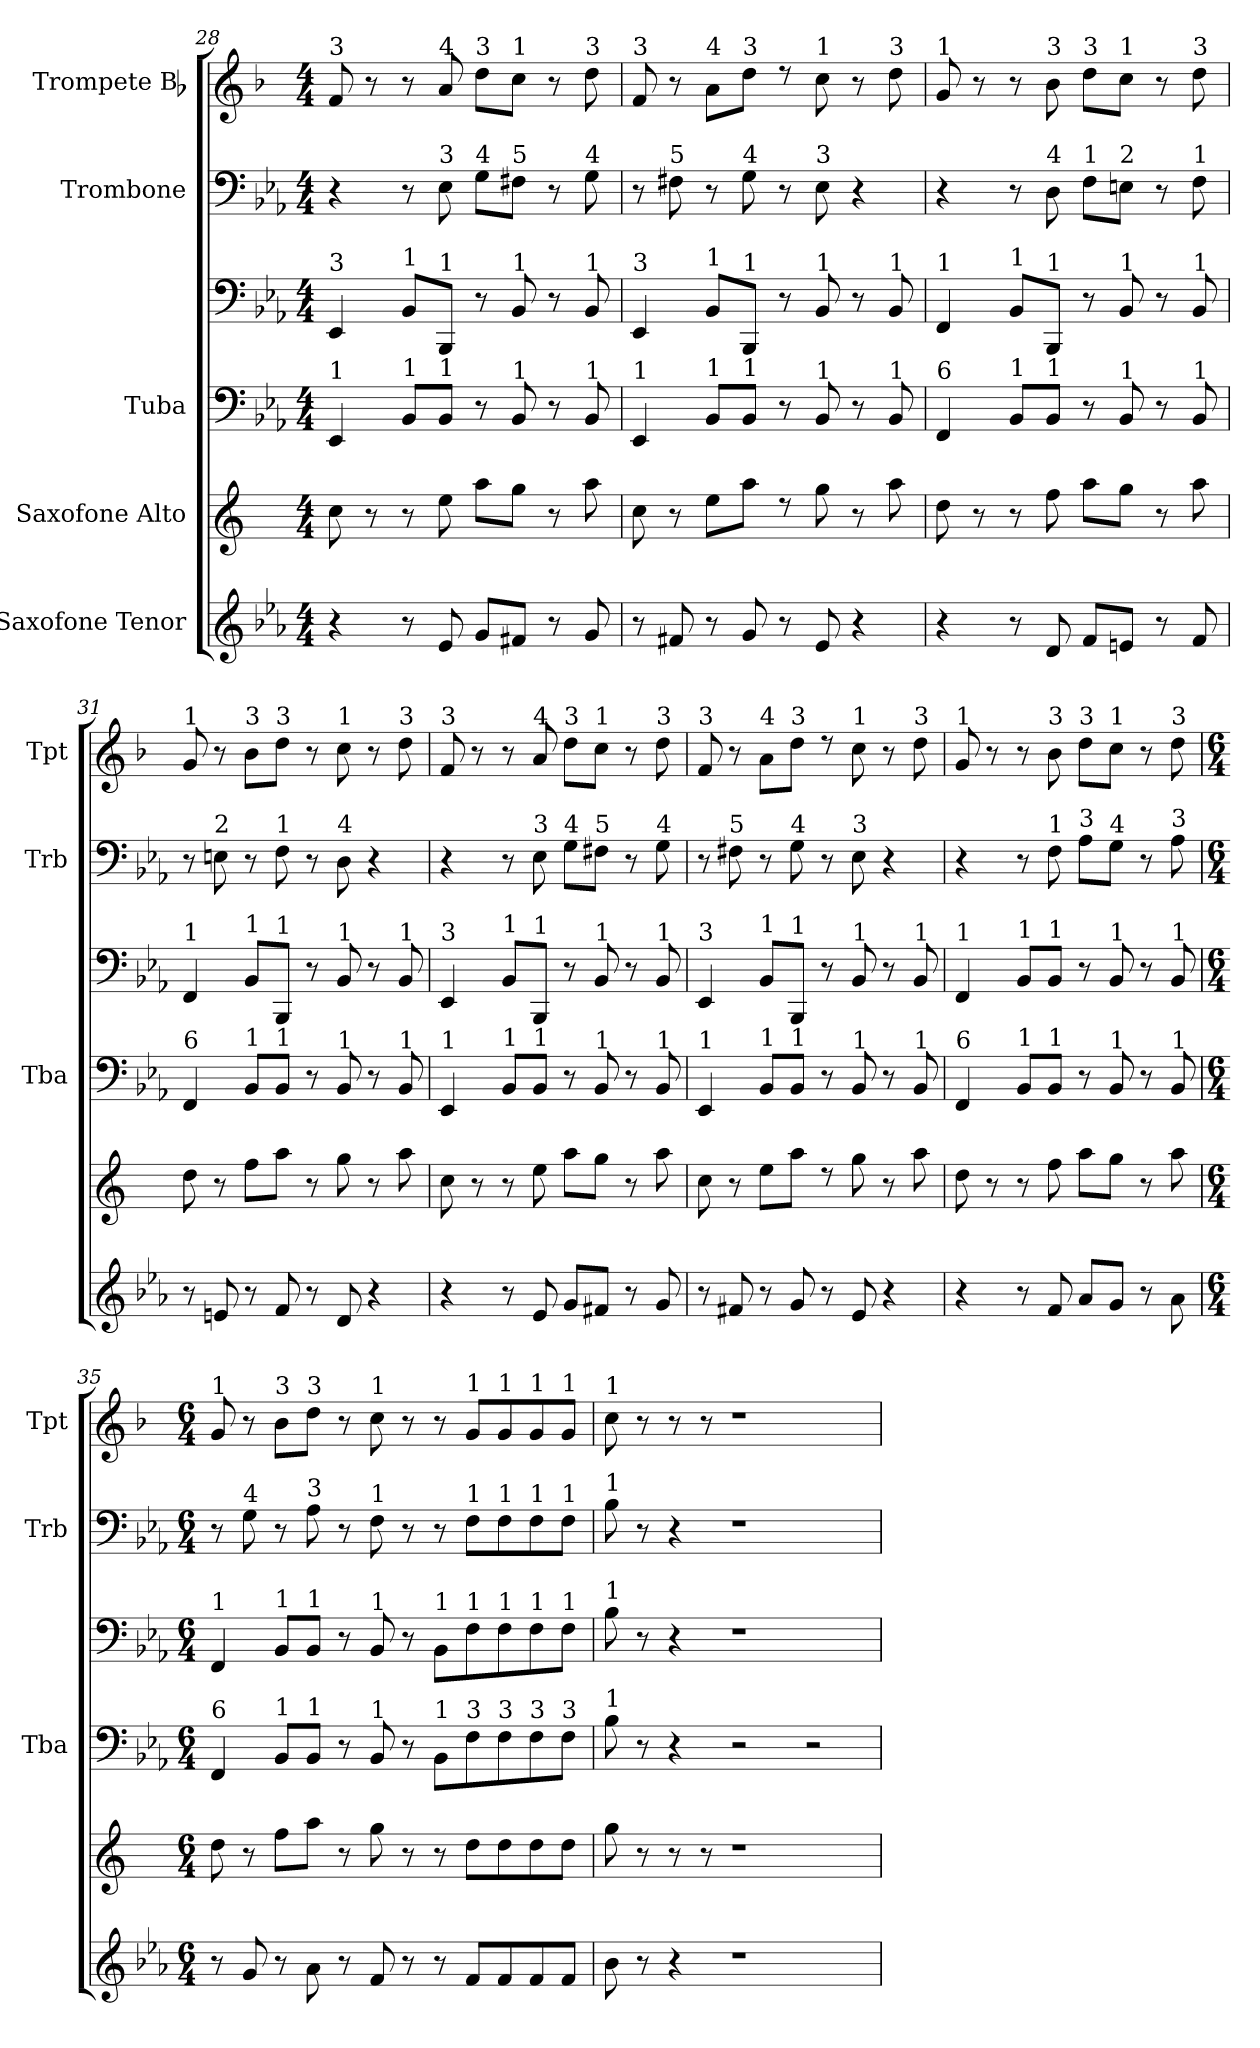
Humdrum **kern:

**kern	**kern	**kern	**kern	**kern	**kern
*part5	*part4	*part3	*part3	*part2	*part1
*staff6	*staff5	*staff4	*staff3	*staff2	*staff1
*I"Saxofone Tenor	*I"Saxofone Alto	*I"Tuba	*	*I"Trombone	*I"Trompete Bb
*	*	*I'Tba	*	*I'Trb	*I'Tpt
*clefG2	*clefG2	*clefF4	*clefF4	*clefF4	*clefG2
*ITrd8c14	*ITrd5c9	*	*	*	*ITrd1c2
*k[b-e-a-]	*k[b-e-a-]	*k[b-e-a-]	*k[b-e-a-]	*k[b-e-a-]	*k[b-e-a-]
*M4/4	*M4/4	*M4/4	*M4/4	*M4/4	*M4/4
=28	=28	=28	=28	=28	=28
!	!	!	!	!	!LO:TX:a:t=3
!	!	!	!LO:TX:a:t=3	!	!
!	!	!LO:TX:a:t=1	!	!	!
4r	8e-\	4EE-/	4EE-/	4r	8e-/
.	8r	.	.	.	8r
!	!	!	!LO:TX:a:t=1	!	!
!	!	!LO:TX:a:t=1	!	!	!
8r	8r	8BB-/L	8BB-/L	8r	8r
!	!	!	!	!	!LO:TX:a:t=4
!	!	!	!	!LO:TX:a:t=3	!
!	!	!	!LO:TX:a:t=1	!	!
!	!	!LO:TX:a:t=1	!	!	!
8E-/	8g\	8BB-/J	8BBB-/J	8E-\	8g/
!	!	!	!	!	!LO:TX:a:t=3
!	!	!	!	!LO:TX:a:t=4	!
8G/L	8cc\L	8r	8r	8G\L	8cc\L
!	!	!	!	!	!LO:TX:a:t=1
!	!	!	!	!LO:TX:a:t=5	!
!	!	!	!LO:TX:a:t=1	!	!
!	!	!LO:TX:a:t=1	!	!	!
8F#X/J	8b-\J	8BB-/	8BB-/	8F#X\J	8b-\J
8r	8r	8r	8r	8r	8r
!	!	!	!	!	!LO:TX:a:t=3
!	!	!	!	!LO:TX:a:t=4	!
!	!	!	!LO:TX:a:t=1	!	!
!	!	!LO:TX:a:t=1	!	!	!
8G/	8cc\	8BB-/	8BB-/	8G\	8cc\
=29	=29	=29	=29	=29	=29
!	!	!	!	!	!LO:TX:a:t=3
!	!	!	!LO:TX:a:t=3	!	!
!	!	!LO:TX:a:t=1	!	!	!
8r	8e-\	4EE-/	4EE-/	8r	8e-/
!	!	!	!	!LO:TX:a:t=5	!
8F#X/	8r	.	.	8F#X\	8r
!	!	!	!	!	!LO:TX:a:t=4
!	!	!	!LO:TX:a:t=1	!	!
!	!	!LO:TX:a:t=1	!	!	!
8r	8g\L	8BB-/L	8BB-/L	8r	8g\L
!	!	!	!	!	!LO:TX:a:t=3
!	!	!	!	!LO:TX:a:t=4	!
!	!	!	!LO:TX:a:t=1	!	!
!	!	!LO:TX:a:t=1	!	!	!
8G/	8cc\J	8BB-/J	8BBB-/J	8G\	8cc\J
8r	8rdd	8r	8r	8r	8rdd
!	!	!	!	!	!LO:TX:a:t=1
!	!	!	!	!LO:TX:a:t=3	!
!	!	!	!LO:TX:a:t=1	!	!
!	!	!LO:TX:a:t=1	!	!	!
8E-/	8b-\	8BB-/	8BB-/	8E-\	8b-\
4r	8r	8r	8r	4r	8r
!	!	!	!	!	!LO:TX:a:t=3
!	!	!	!LO:TX:a:t=1	!	!
!	!	!LO:TX:a:t=1	!	!	!
.	8cc\	8BB-/	8BB-/	.	8cc\
!!LO:LB:g=z
=30	=30	=30	=30	=30	=30
!	!	!	!	!	!LO:TX:a:t=1
!	!	!	!LO:TX:a:t=1	!	!
!	!	!LO:TX:a:t=6	!	!	!
4r	8f\	4FF/	4FF/	4r	8f/
.	8r	.	.	.	8r
!	!	!	!LO:TX:a:t=1	!	!
!	!	!LO:TX:a:t=1	!	!	!
8r	8r	8BB-/L	8BB-/L	8r	8r
!	!	!	!	!	!LO:TX:a:t=3
!	!	!	!	!LO:TX:a:t=4	!
!	!	!	!LO:TX:a:t=1	!	!
!	!	!LO:TX:a:t=1	!	!	!
8D/	8a-\	8BB-/J	8BBB-/J	8D\	8a-\
!	!	!	!	!	!LO:TX:a:t=3
!	!	!	!	!LO:TX:a:t=1	!
8F/L	8cc\L	8r	8r	8F\L	8cc\L
!	!	!	!	!	!LO:TX:a:t=1
!	!	!	!	!LO:TX:a:t=2	!
!	!	!	!LO:TX:a:t=1	!	!
!	!	!LO:TX:a:t=1	!	!	!
8En/J	8b-\J	8BB-/	8BB-/	8En\J	8b-\J
8r	8r	8r	8r	8r	8r
!	!	!	!	!	!LO:TX:a:t=3
!	!	!	!	!LO:TX:a:t=1	!
!	!	!	!LO:TX:a:t=1	!	!
!	!	!LO:TX:a:t=1	!	!	!
8F/	8cc\	8BB-/	8BB-/	8F\	8cc\
=31	=31	=31	=31	=31	=31
!	!	!	!	!	!LO:TX:a:t=1
!	!	!	!LO:TX:a:t=1	!	!
!	!	!LO:TX:a:t=6	!	!	!
8r	8f\	4FF/	4FF/	8r	8f/
!	!	!	!	!LO:TX:a:t=2	!
8En/	8r	.	.	8En\	8r
!	!	!	!	!	!LO:TX:a:t=3
!	!	!	!LO:TX:a:t=1	!	!
!	!	!LO:TX:a:t=1	!	!	!
8r	8a-\L	8BB-/L	8BB-/L	8r	8a-\L
!	!	!	!	!	!LO:TX:a:t=3
!	!	!	!	!LO:TX:a:t=1	!
!	!	!	!LO:TX:a:t=1	!	!
!	!	!LO:TX:a:t=1	!	!	!
8F/	8cc\J	8BB-/J	8BBB-/J	8F\	8cc\J
8r	8r	8r	8r	8r	8r
!	!	!	!	!	!LO:TX:a:t=1
!	!	!	!	!LO:TX:a:t=4	!
!	!	!	!LO:TX:a:t=1	!	!
!	!	!LO:TX:a:t=1	!	!	!
8D/	8b-\	8BB-/	8BB-/	8D\	8b-\
4r	8r	8r	8r	4r	8r
!	!	!	!	!	!LO:TX:a:t=3
!	!	!	!LO:TX:a:t=1	!	!
!	!	!LO:TX:a:t=1	!	!	!
.	8cc\	8BB-/	8BB-/	.	8cc\
=32	=32	=32	=32	=32	=32
!	!	!	!	!	!LO:TX:a:t=3
!	!	!	!LO:TX:a:t=3	!	!
!	!	!LO:TX:a:t=1	!	!	!
4r	8e-\	4EE-/	4EE-/	4r	8e-/
.	8r	.	.	.	8r
!	!	!	!LO:TX:a:t=1	!	!
!	!	!LO:TX:a:t=1	!	!	!
8r	8r	8BB-/L	8BB-/L	8r	8r
!	!	!	!	!	!LO:TX:a:t=4
!	!	!	!	!LO:TX:a:t=3	!
!	!	!	!LO:TX:a:t=1	!	!
!	!	!LO:TX:a:t=1	!	!	!
8E-/	8g\	8BB-/J	8BBB-/J	8E-\	8g/
!	!	!	!	!	!LO:TX:a:t=3
!	!	!	!	!LO:TX:a:t=4	!
8G/L	8cc\L	8r	8r	8G\L	8cc\L
!	!	!	!	!	!LO:TX:a:t=1
!	!	!	!	!LO:TX:a:t=5	!
!	!	!	!LO:TX:a:t=1	!	!
!	!	!LO:TX:a:t=1	!	!	!
8F#X/J	8b-\J	8BB-/	8BB-/	8F#X\J	8b-\J
8r	8r	8r	8r	8r	8r
!	!	!	!	!	!LO:TX:a:t=3
!	!	!	!	!LO:TX:a:t=4	!
!	!	!	!LO:TX:a:t=1	!	!
!	!	!LO:TX:a:t=1	!	!	!
8G/	8cc\	8BB-/	8BB-/	8G\	8cc\
=33	=33	=33	=33	=33	=33
!	!	!	!	!	!LO:TX:a:t=3
!	!	!	!LO:TX:a:t=3	!	!
!	!	!LO:TX:a:t=1	!	!	!
8r	8e-\	4EE-/	4EE-/	8r	8e-/
!	!	!	!	!LO:TX:a:t=5	!
8F#X/	8r	.	.	8F#X\	8r
!	!	!	!	!	!LO:TX:a:t=4
!	!	!	!LO:TX:a:t=1	!	!
!	!	!LO:TX:a:t=1	!	!	!
8r	8g\L	8BB-/L	8BB-/L	8r	8g\L
!	!	!	!	!	!LO:TX:a:t=3
!	!	!	!	!LO:TX:a:t=4	!
!	!	!	!LO:TX:a:t=1	!	!
!	!	!LO:TX:a:t=1	!	!	!
8G/	8cc\J	8BB-/J	8BBB-/J	8G\	8cc\J
8r	8rdd	8r	8r	8r	8rdd
!	!	!	!	!	!LO:TX:a:t=1
!	!	!	!	!LO:TX:a:t=3	!
!	!	!	!LO:TX:a:t=1	!	!
!	!	!LO:TX:a:t=1	!	!	!
8E-/	8b-\	8BB-/	8BB-/	8E-\	8b-\
4r	8r	8r	8r	4r	8r
!	!	!	!	!	!LO:TX:a:t=3
!	!	!	!LO:TX:a:t=1	!	!
!	!	!LO:TX:a:t=1	!	!	!
.	8cc\	8BB-/	8BB-/	.	8cc\
!!LO:PB:g=z
=34	=34	=34	=34	=34	=34
!	!	!	!	!	!LO:TX:a:t=1
!	!	!	!LO:TX:a:t=1	!	!
!	!	!LO:TX:a:t=6	!	!	!
4r	8f\	4FF/	4FF/	4r	8f/
.	8r	.	.	.	8r
!	!	!	!LO:TX:a:t=1	!	!
!	!	!LO:TX:a:t=1	!	!	!
8r	8r	8BB-/L	8BB-/L	8r	8r
!	!	!	!	!	!LO:TX:a:t=3
!	!	!	!	!LO:TX:a:t=1	!
!	!	!	!LO:TX:a:t=1	!	!
!	!	!LO:TX:a:t=1	!	!	!
8F/	8a-\	8BB-/J	8BB-/J	8F\	8a-\
!	!	!	!	!	!LO:TX:a:t=3
!	!	!	!	!LO:TX:a:t=3	!
8A-/L	8cc\L	8r	8r	8A-\L	8cc\L
!	!	!	!	!	!LO:TX:a:t=1
!	!	!	!	!LO:TX:a:t=4	!
!	!	!	!LO:TX:a:t=1	!	!
!	!	!LO:TX:a:t=1	!	!	!
8G/J	8b-\J	8BB-/	8BB-/	8G\J	8b-\J
8r	8r	8r	8r	8r	8r
!	!	!	!	!	!LO:TX:a:t=3
!	!	!	!	!LO:TX:a:t=3	!
!	!	!	!LO:TX:a:t=1	!	!
!	!	!LO:TX:a:t=1	!	!	!
8A-\	8cc\	8BB-/	8BB-/	8A-\	8cc\
=35	=35	=35	=35	=35	=35
*M6/4	*M6/4	*M6/4	*M6/4	*M6/4	*M6/4
!	!	!	!	!	!LO:TX:a:t=1
!	!	!	!LO:TX:a:t=1	!	!
!	!	!LO:TX:a:t=6	!	!	!
8r	8f\	4FF/	4FF/	8r	8f/
!	!	!	!	!LO:TX:a:t=4	!
8G/	8r	.	.	8G\	8r
!	!	!	!	!	!LO:TX:a:t=3
!	!	!	!LO:TX:a:t=1	!	!
!	!	!LO:TX:a:t=1	!	!	!
8r	8a-\L	8BB-/L	8BB-/L	8r	8a-\L
!	!	!	!	!	!LO:TX:a:t=3
!	!	!	!	!LO:TX:a:t=3	!
!	!	!	!LO:TX:a:t=1	!	!
!	!	!LO:TX:a:t=1	!	!	!
8A-\	8cc\J	8BB-/J	8BB-/J	8A-\	8cc\J
8r	8r	8r	8r	8r	8r
!	!	!	!	!	!LO:TX:a:t=1
!	!	!	!	!LO:TX:a:t=1	!
!	!	!	!LO:TX:a:t=1	!	!
!	!	!LO:TX:a:t=1	!	!	!
8F/	8b-\	8BB-/	8BB-/	8F\	8b-\
8r	8r	8r	8r	8r	8r
!	!	!	!LO:TX:a:t=1	!	!
!	!	!LO:TX:a:t=1	!	!	!
8r	8r	8BB-\L	8BB-\L	8r	8r
!	!	!	!	!	!LO:TX:a:t=1
!	!	!	!	!LO:TX:a:t=1	!
!	!	!	!LO:TX:a:t=1	!	!
!	!	!LO:TX:a:t=3	!	!	!
8F/L	8f\L	8F\	8F\	8F\L	8f/L
!	!	!	!	!	!LO:TX:a:t=1
!	!	!	!	!LO:TX:a:t=1	!
!	!	!	!LO:TX:a:t=1	!	!
!	!	!LO:TX:a:t=3	!	!	!
8F/	8f\	8F\	8F\	8F\	8f/
!	!	!	!	!	!LO:TX:a:t=1
!	!	!	!	!LO:TX:a:t=1	!
!	!	!	!LO:TX:a:t=1	!	!
!	!	!LO:TX:a:t=3	!	!	!
8F/	8f\	8F\	8F\	8F\	8f/
!	!	!	!	!	!LO:TX:a:t=1
!	!	!	!	!LO:TX:a:t=1	!
!	!	!	!LO:TX:a:t=1	!	!
!	!	!LO:TX:a:t=3	!	!	!
8F/J	8f\J	8F\J	8F\J	8F\J	8f/J
=36	=36	=36	=36	=36	=36
!	!	!	!	!	!LO:TX:a:t=1
!	!	!	!	!LO:TX:a:t=1	!
!	!	!	!LO:TX:a:t=1	!	!
!	!	!LO:TX:a:t=1	!	!	!
8B-\	8b-\	8B-\	8B-\	8B-\	8b-\
8r	8r	8r	8r	8r	8r
4r	8r	4r	4r	4r	8r
.	8r	.	.	.	8r
1r	1r	2r	1r	1r	1r
.	.	2r	.	.	.
=	=	=	=	=	=
*-	*-	*-	*-	*-	*-
